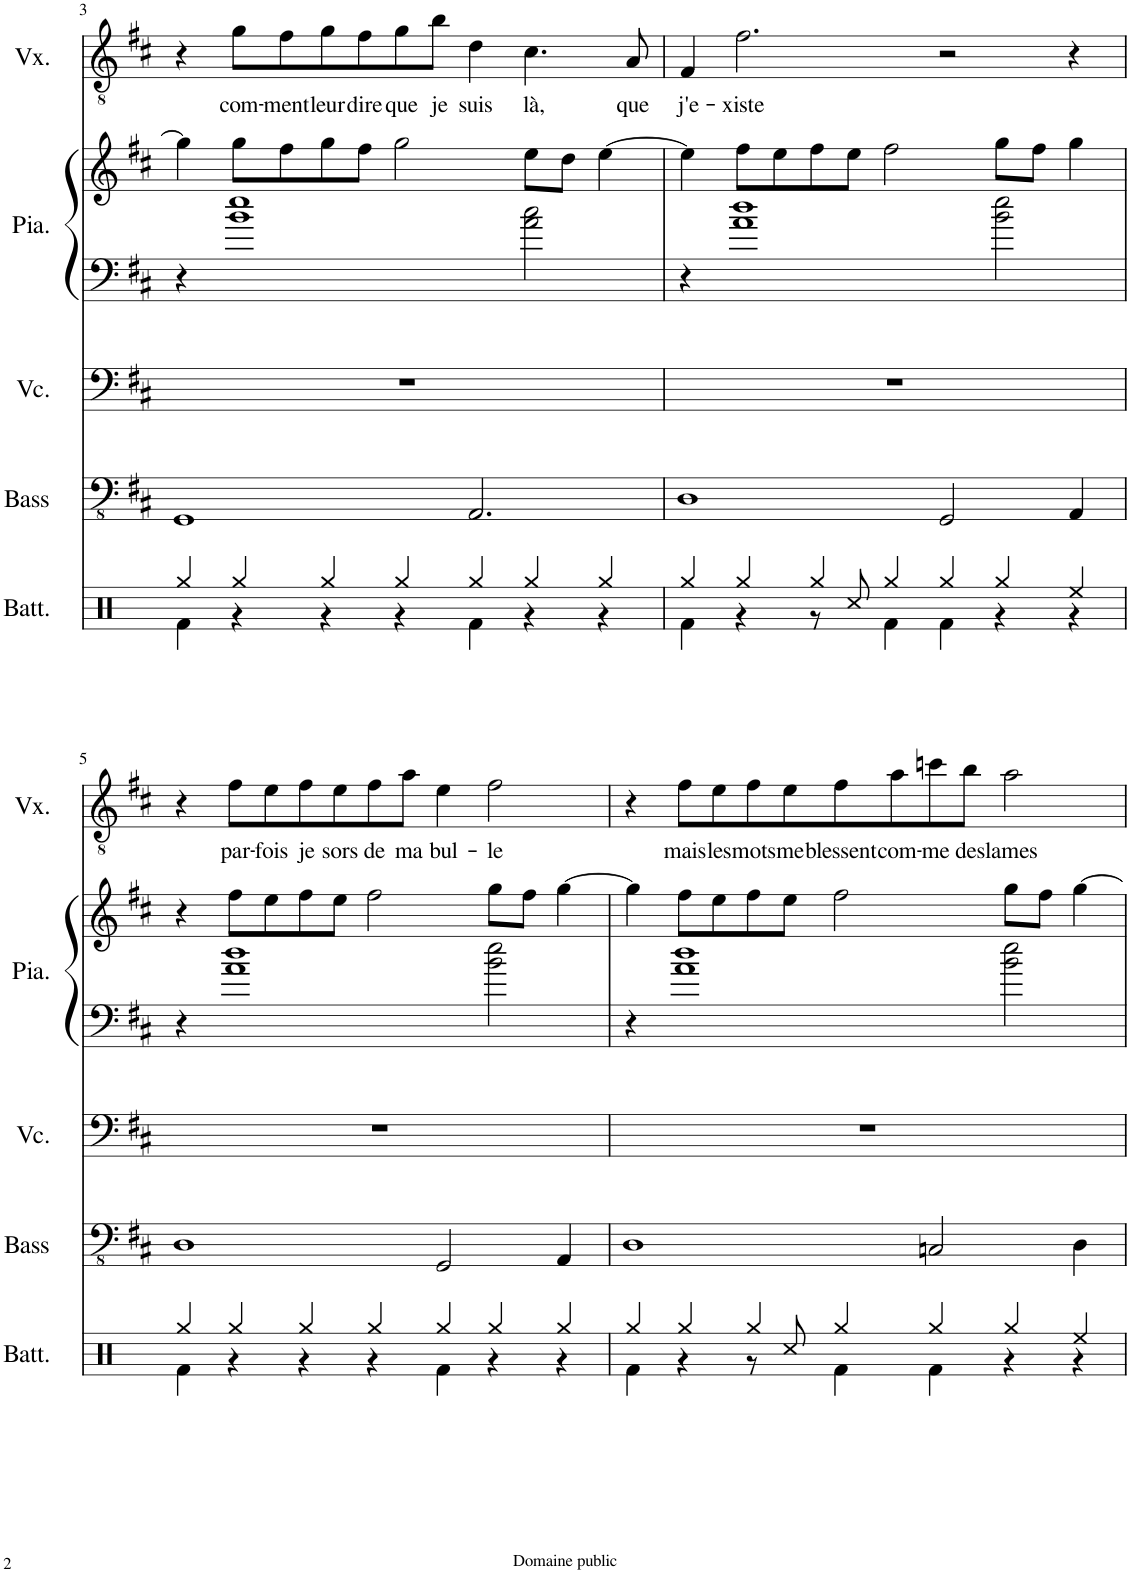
**kern	**kern	**kern	**kern	**kern	**kern	**text
*part5	*part4	*part3	*part2	*part2	*part1	*part1
*staff6	*staff5	*staff4	*staff3	*staff2	*staff1	*staff1
*I"Batterie	*I"Basse acoustique	*I"Violoncelle	*I"Piano	*	*I"Voix	*
*I'Batt.	*I'Bass	*I'Vc.	*I'Pia.	*	*I'Vx.	*
!!LO:PB:g=z
*clefX	*clefFv4	*clefF4	*clefF4	*clefG2	*clefGv2	*
*k[]	*k[f#c#]	*k[f#c#]	*k[f#c#]	*k[f#c#]	*k[f#c#]	*
*M7/4	*M7/4	*M7/4	*M7/4	*M7/4	*M7/4	*
=3	=3	=3	=3	=3	=3	=3
*^	*	*	*	*	*	*
4Rgg/	4Rf\	1GGG	1..r	4r	4gg\]	4r	.
!	!	!	!	!	!	!	!LO:LY:b
4Rgg/	4r	.	.	1b 1ee	8gg\L	8g\L	com-
!	!	!	!	!	!	!	!LO:LY:b
.	.	.	.	.	8ff#\	8f#\	-ment
!	!	!	!	!	!	!	!LO:LY:b
4Rgg/	4r	.	.	.	8gg\	8g\	leur
!	!	!	!	!	!	!	!LO:LY:b
.	.	.	.	.	8ff#\J	8f#\	dire
!	!	!	!	!	!	!	!LO:LY:b
4Rgg/	4r	.	.	.	2gg\	8g\	que
!	!	!	!	!	!	!	!LO:LY:b
.	.	.	.	.	.	8b\J	je
!	!	!	!	!	!	!	!LO:LY:b
4Rgg/	4Rf\	2.AAA/	.	.	.	4d\	suis
!	!	!	!	!	!	!	!LO:LY:b
4Rgg/	4r	.	.	2a\ 2cc#\	8ee\L	4.c#\	là,
.	.	.	.	.	8dd\J	.	.
4Rgg/	4r	.	.	.	[4ee\	.	.
!	!	!	!	!	!	!	!LO:LY:b
.	.	.	.	.	.	8A/	que
=4	=4	=4	=4	=4	=4	=4	=4
!	!	!	!	!	!	!	!LO:LY:b
4Rgg/	4Rf\	1DD	1..r	4r	4ee\]	4F#/	j'e-
!	!	!	!	!	!	!	!LO:LY:b
4Rgg/	4r	.	.	1a 1dd	8ff#\L	2.f#\	-xiste
.	.	.	.	.	8ee\	.	.
4Rgg/	8r	.	.	.	8ff#\	.	.
.	8Rcc/	.	.	.	8ee\J	.	.
4Rgg/	4Rf\	.	.	.	2ff#\	.	.
4Rgg/	4Rf\	2GGG/	.	.	.	2r	.
4Rgg/	4r	.	.	2b\ 2ee\	8gg\L	.	.
.	.	.	.	.	8ff#\J	.	.
4Ree/	4r	4AAA/	.	.	4gg\	4r	.
!!LO:LB:g=z
=5	=5	=5	=5	=5	=5	=5	=5
4Rgg/	4Rf\	1DD	1..r	4r	4r	4r	.
!	!	!	!	!	!	!	!LO:LY:b
4Rgg/	4r	.	.	1a 1dd	8ff#\L	8f#\L	par-
!	!	!	!	!	!	!	!LO:LY:b
.	.	.	.	.	8ee\	8e\	-fois
!	!	!	!	!	!	!	!LO:LY:b
4Rgg/	4r	.	.	.	8ff#\	8f#\	je
!	!	!	!	!	!	!	!LO:LY:b
.	.	.	.	.	8ee\J	8e\	sors
!	!	!	!	!	!	!	!LO:LY:b
4Rgg/	4r	.	.	.	2ff#\	8f#\	de
!	!	!	!	!	!	!	!LO:LY:b
.	.	.	.	.	.	8a\J	ma
!	!	!	!	!	!	!	!LO:LY:b
4Rgg/	4Rf\	2GGG/	.	.	.	4e\	bul-
!	!	!	!	!	!	!	!LO:LY:b
4Rgg/	4r	.	.	2b\ 2ee\	8gg\L	2f#\	-le
.	.	.	.	.	8ff#\J	.	.
4Rgg/	4r	4AAA/	.	.	[4gg\	.	.
=6	=6	=6	=6	=6	=6	=6	=6
4Rgg/	4Rf\	1DD	1..r	4r	4gg\]	4r	.
!	!	!	!	!	!	!	!LO:LY:b
4Rgg/	4r	.	.	1a 1dd	8ff#\L	8f#\L	mais
!	!	!	!	!	!	!	!LO:LY:b
.	.	.	.	.	8ee\	8e\	les
!	!	!	!	!	!	!	!LO:LY:b
4Rgg/	8r	.	.	.	8ff#\	8f#\	mots
!	!	!	!	!	!	!	!LO:LY:b
.	8Rcc/	.	.	.	8ee\J	8e\	me
!	!	!	!	!	!	!	!LO:LY:b
4Rgg/	4Rf\	.	.	.	2ff#\	8f#\	blessent
!	!	!	!	!	!	!	!LO:LY:b
.	.	.	.	.	.	8a\	com-
!	!	!	!	!	!	!	!LO:LY:b
4Rgg/	4Rf\	2CCn/	.	.	.	8ccn\	-me
!	!	!	!	!	!	!	!LO:LY:b
.	.	.	.	.	.	8b\J	des
!	!	!	!	!	!	!	!LO:LY:b
4Rgg/	4r	.	.	2b\ 2ee\	8gg\L	2a\	lames
.	.	.	.	.	8ff#\J	.	.
4Ree/	4r	4DD\	.	.	[4gg\	.	.
*v	*v	*	*	*	*	*	*
=	=	=	=	=	=	=
*-	*-	*-	*-	*-	*-	*-
